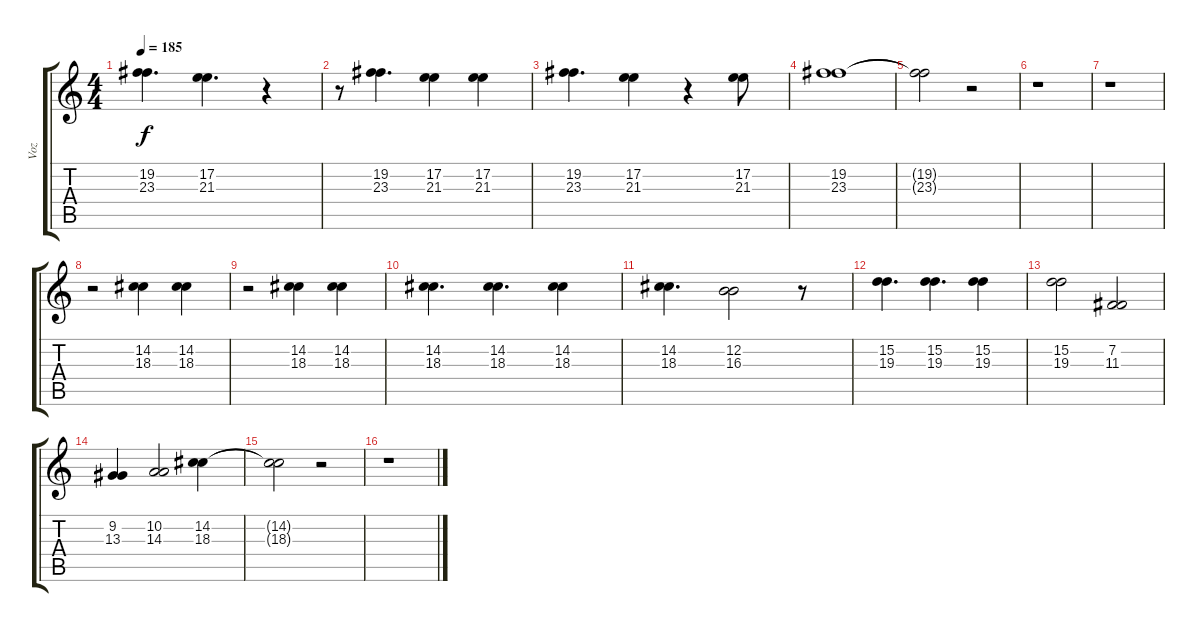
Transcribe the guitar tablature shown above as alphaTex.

\track ("Voz" "Voz") {instrument synthbrass1}
\staff {score tabs}
\tuning (E4 B3 G3 D3 A2 E2) {hide}
\ts (4 4)
\tempo 185
\clef g2
\ks c
(19.2{t} 23.3{t}).4{d dy f} (17.2 21.3).4{d} r.4 |
r.8 (19.2 23.3).4{d} (17.2 21.3).4 (17.2 21.3).4 |
(19.2 23.3).4{d} (17.2 21.3).4 r.4 (17.2 21.3).8 |
(19.2 23.3).1 |
(19.2{t} 23.3{t}).2 r.2 |
r.1 |
r.1 |
r.2 (14.2 18.3).4 (14.2 18.3).4 |
r.2 (14.2 18.3).4 (14.2 18.3).4 |
(14.2 18.3).4{d} (14.2 18.3).4{d} (14.2 18.3).4 |
(14.2 18.3).4{d} (12.2 16.3).2 r.8 |
(15.2 19.3).4{d} (15.2 19.3).4{d} (15.2 19.3).4 |
(15.2 19.3).2 (7.2 11.3).2 |
(9.2 13.3).4 (10.2 14.3).2 (14.2 18.3).4 |
(14.2{t} 18.3{t}).2 r.2 |
r.1
